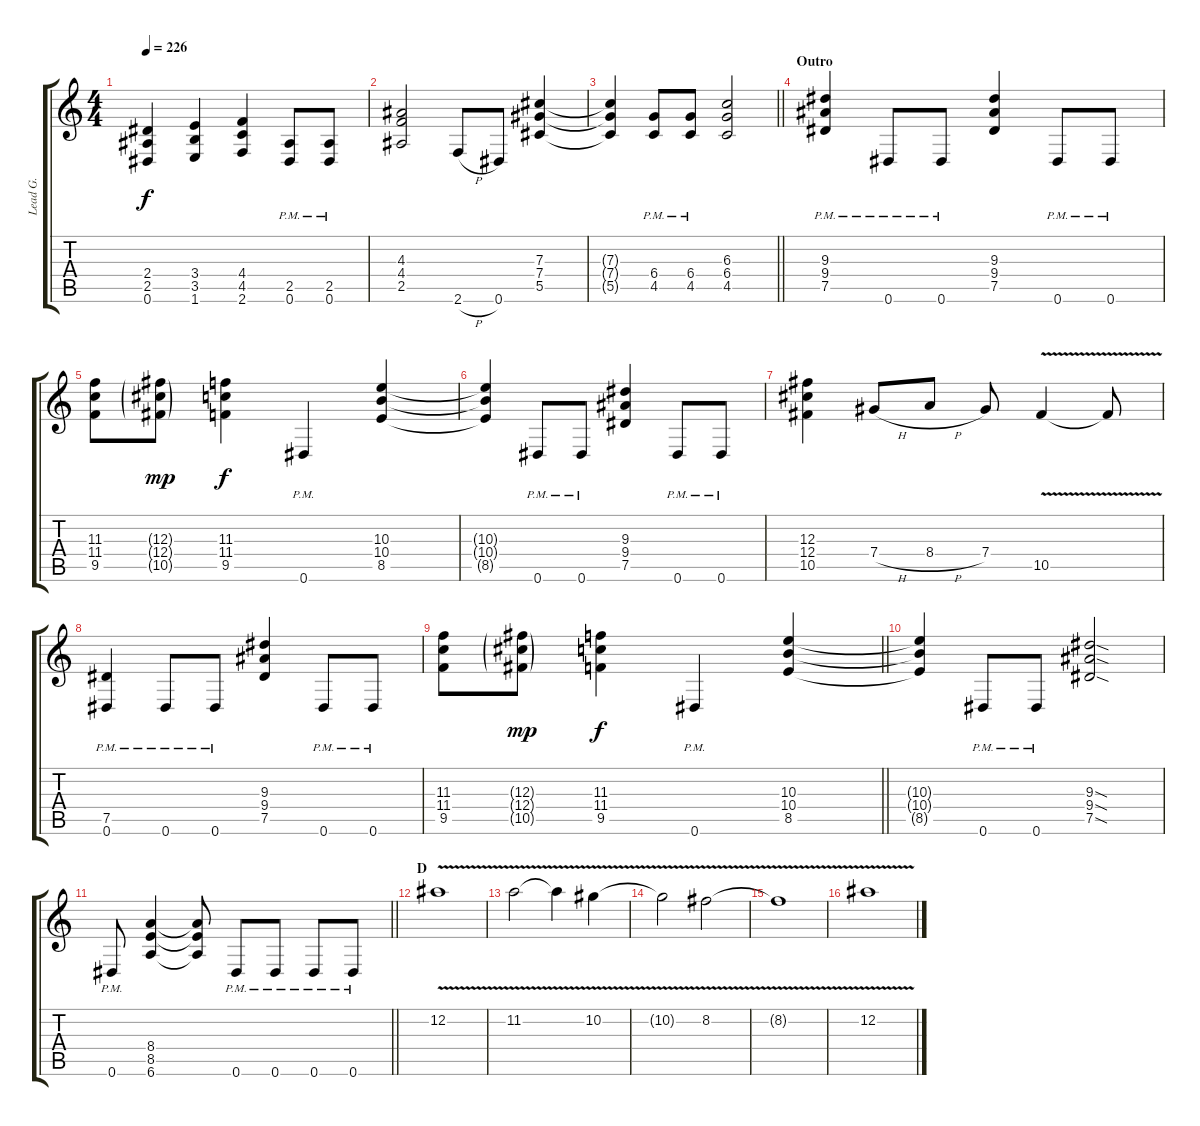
\track ("Lead G." "Lead G.") {instrument distortionguitar}
\staff {score tabs}
\tuning (Eb4 Bb3 Gb3 Db3 Ab2 Eb2) {hide}
\ts (4 4)
\tempo 226
\clef g2
\ks c
(2.4 2.5 0.6).4{dy f} (3.4 3.5 1.6).4 (4.4 4.5 2.6).4 (2.5{pm} 0.6{pm}).8 (2.5{pm} 0.6{pm}).8 |
(4.3 4.4 2.5).2 2.6{h}.8 0.6.8 (7.3 7.4 5.5).4 |
\barLineRight lightlight
(7.3{t} 7.4{t} 5.5{t}).4 (6.4{pm} 4.5{pm}).8 (6.4{pm} 4.5{pm}).8 (6.3 6.4 4.5).2 |
\section ("" "Outro")
(9.3 9.4 7.5{pm}).4 0.6{pm}.8 0.6{pm}.8 (9.3 9.4 7.5).4 0.6{pm}.8 0.6{pm}.8 |
(11.3 11.4 9.5).8 (12.3{g} 12.4{g} 10.5{g}).8{dy mp} (11.3 11.4 9.5).4{dy f} 0.6{pm}.4 (10.3 10.4 8.5).4 |
(10.3{t} 10.4{t} 8.5{t}).4 0.6{pm}.8 0.6{pm}.8 (9.3 9.4 7.5).4 0.6{pm}.8 0.6{pm}.8 |
(12.3 12.4 10.5).4 7.4{h}.8 8.4{h}.8 7.4.8 10.5{v}.4 10.5{t}.8 |
(7.5{pm} 0.6{pm}).4 0.6{pm}.8 0.6{pm}.8 (9.3 9.4 7.5).4 0.6{pm}.8 0.6{pm}.8 |
\barLineRight lightlight
(11.3 11.4 9.5).8 (12.3{g} 12.4{g} 10.5{g}).8{dy mp} (11.3 11.4 9.5).4{dy f} 0.6{pm}.4 (10.3 10.4 8.5).4 |
(10.3{t} 10.4{t} 8.5{t}).4 0.6{pm}.8 0.6{pm}.8 (9.3{sod} 9.4{sod} 7.5{sod}).2 |
\barLineRight lightlight
0.6{pm}.8 (8.4 8.5 6.6).4 (8.4{t} 8.5{t} 6.6{t}).8 0.6{pm}.8 0.6{pm}.8 0.6{pm}.8 0.6{pm}.8 |
\section ("" "D")
12.2{v}.1 |
11.2{v}.2 11.2{t}.4 10.2{v}.4 |
10.2{t}.2 8.2{v}.2 |
8.2{t}.1 |
12.2{v}.1
